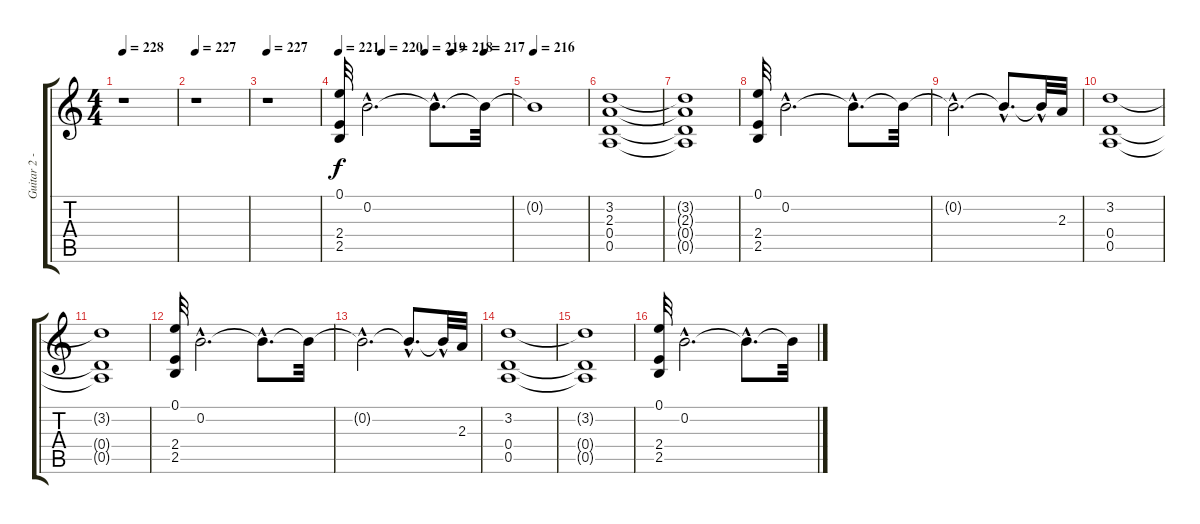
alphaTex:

\track ("Guitar 2 - Eric Melvin" "Guitar 2 -") {instrument distortionguitar}
\staff {score tabs}
\tuning (E4 B3 G3 D3 A2 E2) {hide}
\ts (4 4)
\tempo 228
\clef g2
\ks c
r.1{dy f} |
\tempo 227
r.1 |
\tempo 227
r.1 |
\tempo 221
\tempo (220 0.25)
\tempo (219 0.5)
\tempo (218 0.65625)
\tempo (217 0.84375)
(0.1 2.4 2.5).32 0.2{hac}.2{d} 0.2{hac t}.8{d} 0.2{t}.32 |
\tempo 216
0.2{t}.1 |
(3.2 2.3 0.4 0.5).1 |
(3.2{t} 2.3{t} 0.4{t} 0.5{t}).1 |
(0.1 2.4 2.5).32 0.2{hac}.2{d} 0.2{hac t}.8{d} 0.2{t}.32 |
0.2{hac t}.2{d} 0.2{hac t}.8{d} 0.2{hac t}.32 2.3.32 |
(3.2 0.4 0.5).1 |
(3.2{t} 0.4{t} 0.5{t}).1 |
(0.1 2.4 2.5).32 0.2{hac}.2{d} 0.2{hac t}.8{d} 0.2{t}.32 |
0.2{hac t}.2{d} 0.2{hac t}.8{d} 0.2{hac t}.32 2.3.32 |
(3.2 0.4 0.5).1 |
(3.2{t} 0.4{t} 0.5{t}).1 |
(0.1 2.4 2.5).32 0.2{hac}.2{d} 0.2{hac t}.8{d} 0.2{t}.32
